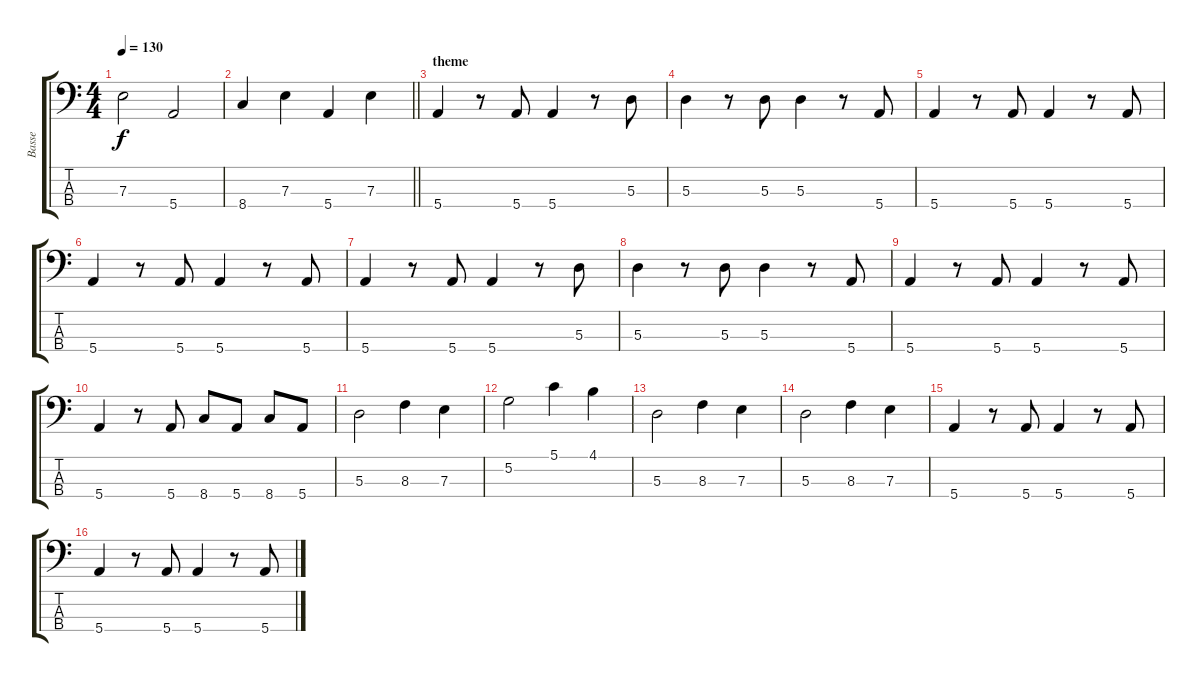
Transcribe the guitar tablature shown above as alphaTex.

\track ("Basse" "Basse") {instrument electricbasspick}
\staff {score tabs}
\tuning (G2 D2 A1 E1) {hide}
\ts (4 4)
\tempo 130
\clef f4
\ks c
7.3.2{dy f} 5.4.2 |
\barLineRight lightlight
8.4.4 7.3.4 5.4.4 7.3.4 |
\section ("" "theme")
5.4.4 r.8 5.4.8 5.4.4 r.8 5.3.8 |
5.3.4 r.8 5.3.8 5.3.4 r.8 5.4.8 |
5.4.4 r.8 5.4.8 5.4.4 r.8 5.4.8 |
5.4.4 r.8 5.4.8 5.4.4 r.8 5.4.8 |
5.4.4 r.8 5.4.8 5.4.4 r.8 5.3.8 |
5.3.4 r.8 5.3.8 5.3.4 r.8 5.4.8 |
5.4.4 r.8 5.4.8 5.4.4 r.8 5.4.8 |
5.4.4 r.8 5.4.8 8.4.8 5.4.8 8.4.8 5.4.8 |
5.3.2 8.3.4 7.3.4 |
5.2.2 5.1.4 4.1.4 |
5.3.2 8.3.4 7.3.4 |
5.3.2 8.3.4 7.3.4 |
5.4.4 r.8 5.4.8 5.4.4 r.8 5.4.8 |
5.4.4 r.8 5.4.8 5.4.4 r.8 5.4.8
